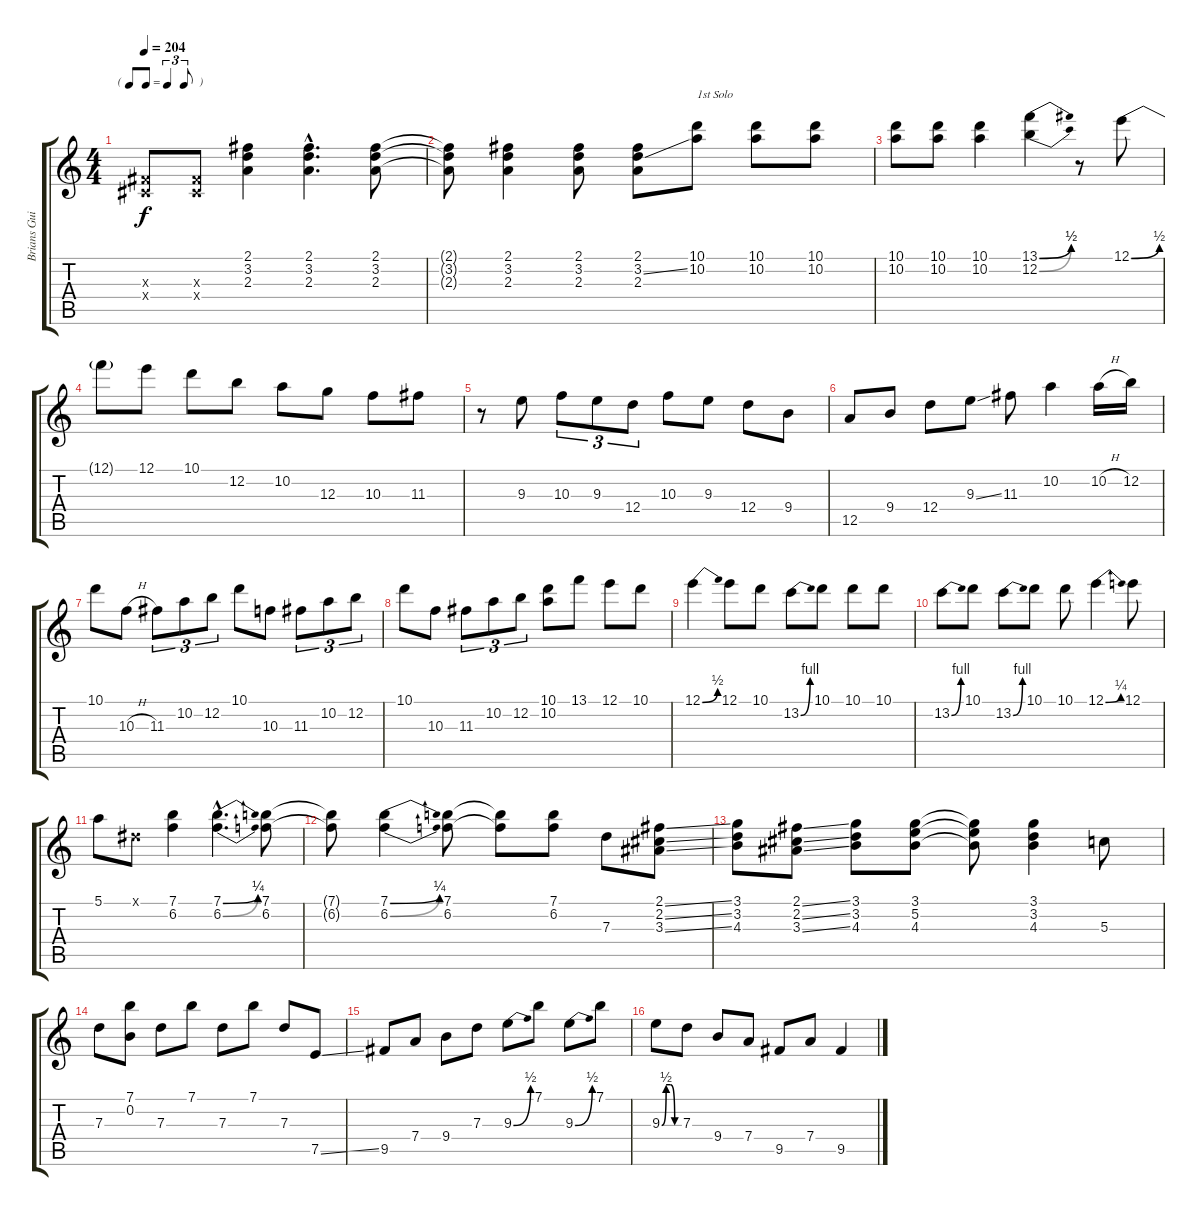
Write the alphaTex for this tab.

\track ("Brians Guitar" "Brians Gui") {instrument electricguitarclean}
\staff {score tabs}
\tuning (E4 B3 G3 D3 A2 E2) {hide}
\ts (4 4)
\tf triplet8th
\tempo 204
\clef g2
\ks c
(-1.3{x} -1.4{x}).8{dy f} (-1.3{x} -1.4{x}).8 (2.1 3.2 2.3).4 (2.1{hac} 3.2{hac} 2.3{hac}).4{d} (2.1 3.2 2.3).8 |
(2.1{t} 3.2{t} 2.3{t}).8 (2.1 3.2 2.3).4 (2.1 3.2 2.3).8 (2.1 3.2{ss} 2.3).8 (10.1 10.2).8{txt "1st Solo"} (10.1 10.2).8 (10.1 10.2).8 |
(10.1 10.2).8 (10.1 10.2).8 (10.1 10.2).4 (13.1{be (bend 0 0 60 2)} 12.2{be (bend 0 0 60 2)}).4 r.8 12.1{be (bend 0 0 60 2)}.8 |
12.1{t}.8 12.1.8 10.1.8 12.2.8 10.2.8 12.3.8 10.3.8 11.3.8 |
r.8 9.3.8 10.3.8{tu (3 2)} 9.3.8{tu (3 2)} 12.4.8{tu (3 2)} 10.3.8 9.3.8 12.4.8 9.4.8 |
12.5.8 9.4.8 12.4.8 9.3{ss}.8 11.3.8 10.2.4 10.2{h}.16 12.2.16 |
10.1.8 10.3{h}.8 11.3.8{tu (3 2)} 10.2.8{tu (3 2)} 12.2.8{tu (3 2)} 10.1.8 10.3.8 11.3.8{tu (3 2)} 10.2.8{tu (3 2)} 12.2.8{tu (3 2)} |
10.1.8 10.3.8 11.3.8{tu (3 2)} 10.2.8{tu (3 2)} 12.2.8{tu (3 2)} (10.1 10.2).8 13.1.8 12.1.8 10.1.8 |
12.1{be (bend 0 0 60 2)}.4 12.1.8 10.1.8 13.2{be (bend 0 0 60 4)}.8 10.1.8 10.1.8 10.1.8 |
13.2{be (bend 0 0 60 4)}.8 10.1.8 13.2{be (bend 0 0 60 4)}.8 10.1.8 10.1.8 12.1{be (bend 0 0 60 1)}.4 12.1.8 |
5.1.8 -1.1{x}.8 (7.1 6.2).4 (7.1{be (bend 0 0 60 1) hac} 6.2{be (bend 0 0 60 1) hac}).4{d} (7.1 6.2).8 |
(7.1{t} 6.2{t}).8 (7.1{be (bend 0 0 60 1)} 6.2{be (bend 0 0 60 1)}).4 (7.1 6.2).8 (7.1{t} 6.2{t}).8 (7.1 6.2).8 7.3.8 (2.1{ss} 2.2{ss} 3.3{ss}).8 |
(3.1 3.2 4.3).8 (2.1{ss} 2.2{ss} 3.3{ss}).8 (3.1 3.2 4.3).8 (3.1 5.2 4.3).8 (3.1{t} 5.2{t} 4.3{t}).8 (3.1 3.2 4.3).4 5.3.8 |
7.3.8 (7.1 0.2).8 7.3.8 7.1.8 7.3.8 7.1.8 7.3.8 7.5{ss}.8 |
9.5.8 7.4.8 9.4.8 7.3.8 9.3{be (bend 0 0 60 2)}.8 7.1.8 9.3{be (bend 0 0 60 2)}.8 7.1.8 |
9.3{be (custom 0 0 15 2 30 2 45 0 60 0)}.8 7.3.8 9.4.8 7.4.8 9.5.8 7.4.8 9.5.4
